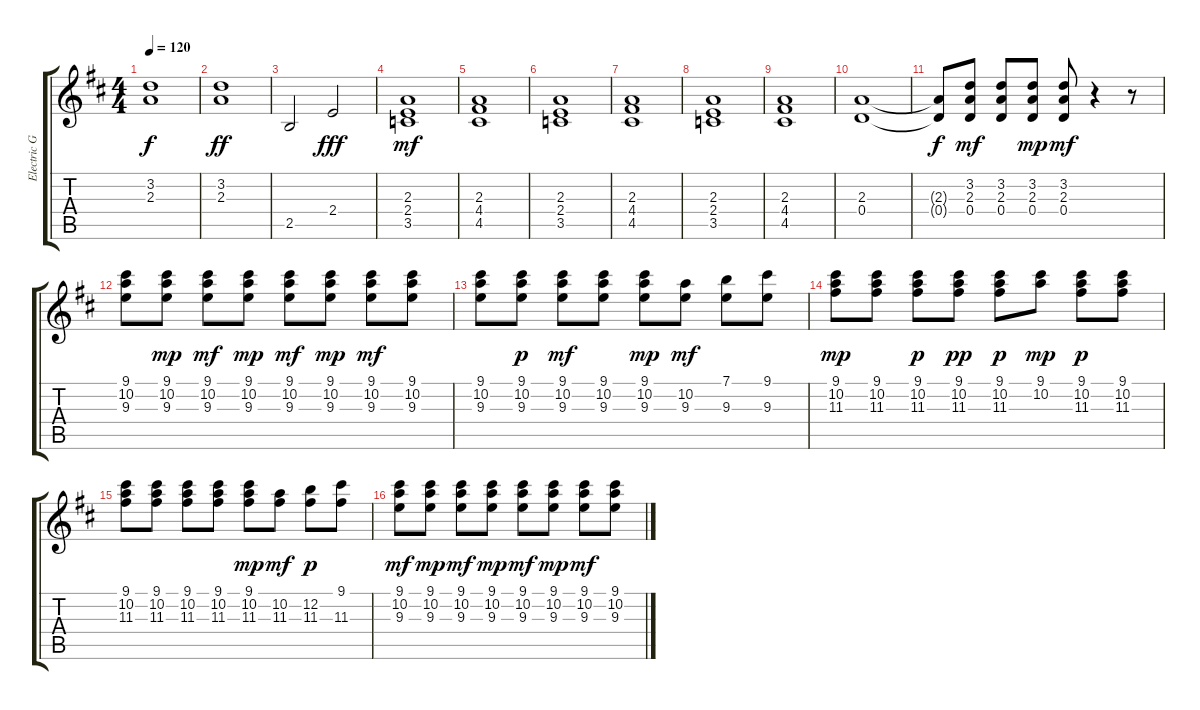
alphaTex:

\track ("Electric Guitar" "Electric G") {instrument electricguitarclean}
\staff {score tabs}
\tuning (E4 B3 G3 D3 A2 E2) {hide}
\ts (4 4)
\tempo 120
\clef g2
\ks d
(3.2{t} 2.3{t}).1{dy f} |
(3.2 2.3).1{dy ff} |
2.5.2 2.4.2{dy fff} |
(2.3 2.4 3.5).1{dy mf} |
(2.3 4.4 4.5).1 |
(2.3 2.4 3.5).1 |
(2.3 4.4 4.5).1 |
(2.3 2.4 3.5).1 |
(2.3 4.4 4.5).1 |
(2.3 0.4).1 |
(2.3{t} 0.4{t}).8{dy f} (3.2 2.3 0.4).8{dy mf} (3.2 2.3 0.4).8 (3.2 2.3 0.4).8{dy mp} (3.2 2.3 0.4).8{dy mf} r.4 r.8 |
(9.1 10.2 9.3).8 (9.1 10.2 9.3).8{dy mp} (9.1 10.2 9.3).8{dy mf} (9.1 10.2 9.3).8{dy mp} (9.1 10.2 9.3).8{dy mf} (9.1 10.2 9.3).8{dy mp} (9.1 10.2 9.3).8{dy mf} (9.1 10.2 9.3).8 |
(9.1 10.2 9.3).8 (9.1 10.2 9.3).8{dy p} (9.1 10.2 9.3).8{dy mf} (9.1 10.2 9.3).8 (9.1 10.2 9.3).8{dy mp} (10.2 9.3).8{dy mf} (7.1 9.3).8 (9.1 9.3).8 |
(9.1 10.2 11.3).8{dy mp} (9.1 10.2 11.3).8 (9.1 10.2 11.3).8{dy p} (9.1 10.2 11.3).8{dy pp} (9.1 10.2 11.3).8{dy p} (9.1 10.2).8{dy mp} (9.1 10.2 11.3).8{dy p} (9.1 10.2 11.3).8 |
(9.1 10.2 11.3).8 (9.1 10.2 11.3).8 (9.1 10.2 11.3).8 (9.1 10.2 11.3).8 (9.1 10.2 11.3).8{dy mp} (10.2 11.3).8{dy mf} (12.2 11.3).8{dy p} (9.1 11.3).8 |
(9.1 10.2 9.3).8{dy mf} (9.1 10.2 9.3).8{dy mp} (9.1 10.2 9.3).8{dy mf} (9.1 10.2 9.3).8{dy mp} (9.1 10.2 9.3).8{dy mf} (9.1 10.2 9.3).8{dy mp} (9.1 10.2 9.3).8{dy mf} (9.1 10.2 9.3).8
